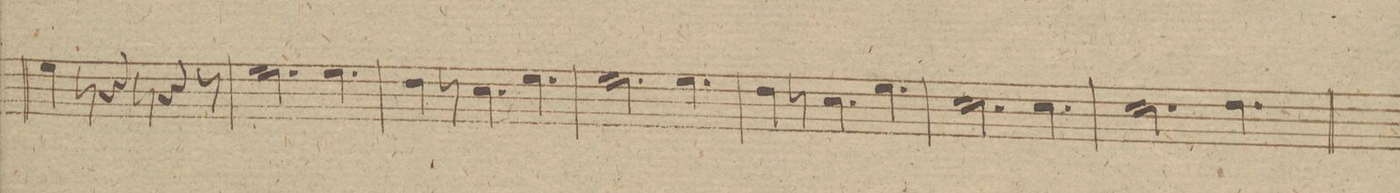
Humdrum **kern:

**kern	**dynam
*I"Corno 1mo in G.	*
*clefG2	*
*k[f#]	*
*M9/8	*
4b\	.
8r	.
4r	.
8r	.
4r	.
8r	.
=67	=67
2.b\	.
4.b\	.
=68	=68
4a\	.
8r	.
4.g\	.
4.b\	.
=69	=69
2.b\	.
4.b\	.
=70	=70
4a\	.
8r	.
4.g\	.
4.b\	.
=71	=71
2.g\	.
4.g\	.
=72	=72
2.g\	.
4.a\	.
=73	=73
*-	*-
